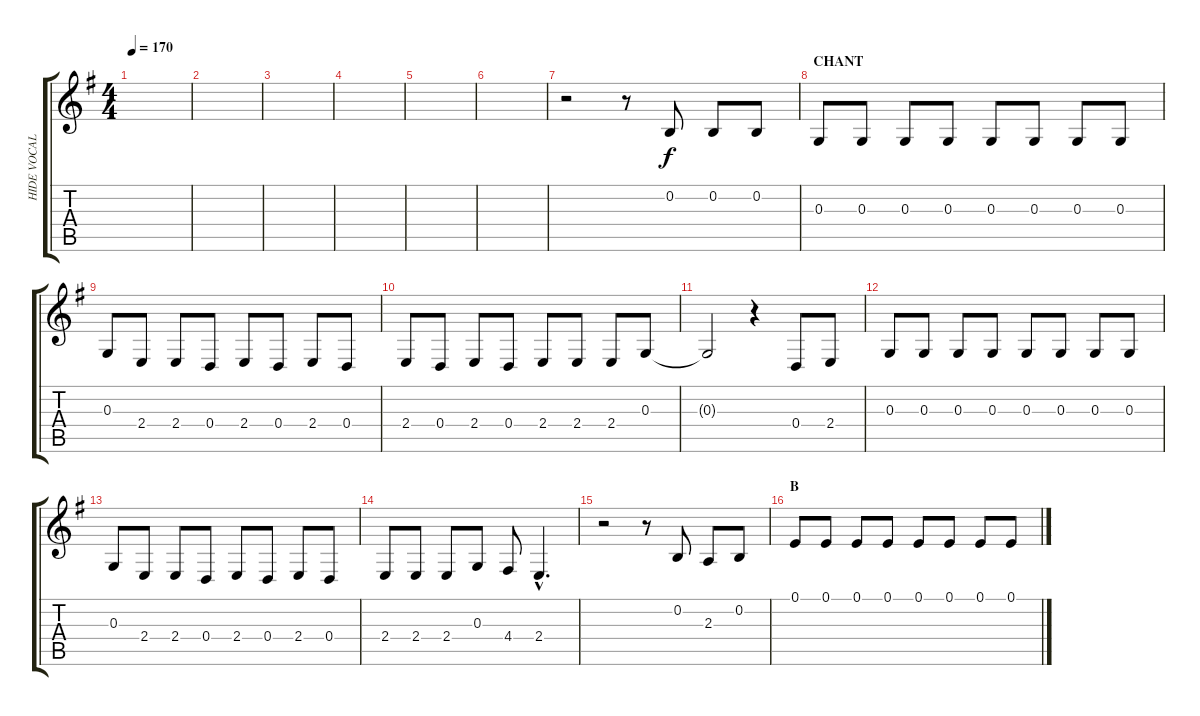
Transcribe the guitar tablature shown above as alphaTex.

\track ("HIDE VOCAL" "HIDE VOCAL") {instrument oboe}
\staff {score tabs}
\tuning (E4 B3 G3 D3 A2 E2) {hide}
\ts (4 4)
\tempo 170
\clef g2
\ks eminor
|
|
|
|
|
|
r.2 r.8 0.2.8 0.2.8 0.2.8 |
\section ("" "CHANT")
0.3.8 0.3.8 0.3.8 0.3.8 0.3.8 0.3.8 0.3.8 0.3.8 |
0.3.8 2.4.8 2.4.8 0.4.8 2.4.8 0.4.8 2.4.8 0.4.8 |
2.4.8 0.4.8 2.4.8 0.4.8 2.4.8 2.4.8 2.4.8 0.3.8 |
0.3{t}.2 r.4 0.4.8 2.4.8 |
0.3.8 0.3.8 0.3.8 0.3.8 0.3.8 0.3.8 0.3.8 0.3.8 |
0.3.8 2.4.8 2.4.8 0.4.8 2.4.8 0.4.8 2.4.8 0.4.8 |
2.4.8 2.4.8 2.4.8 0.3.8 4.4.8 2.4{hac}.4{d} |
r.2 r.8 0.2.8 2.3.8 0.2.8 |
\section ("" "B")
0.1.8 0.1.8 0.1.8 0.1.8 0.1.8 0.1.8 0.1.8 0.1.8
